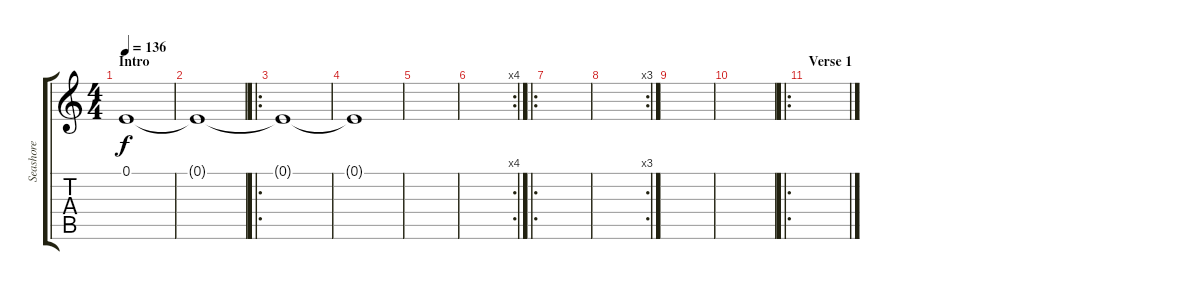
\track ("Seashore" "Seashore") {instrument seashore}
\staff {score tabs}
\tuning (E4 B3 G3 D3 A2 E2) {hide}
\ts (4 4)
\section ("" "Intro")
\tempo 136
\clef g2
\ks c
0.1.1{dy f instrument seashore} |
0.1{t}.1 |
\ro
0.1{t}.1 |
0.1{t}.1 |
|
\rc 4
|
\ro
|
\rc 3
|
|
|
\ro
\section ("" "Verse 1")
